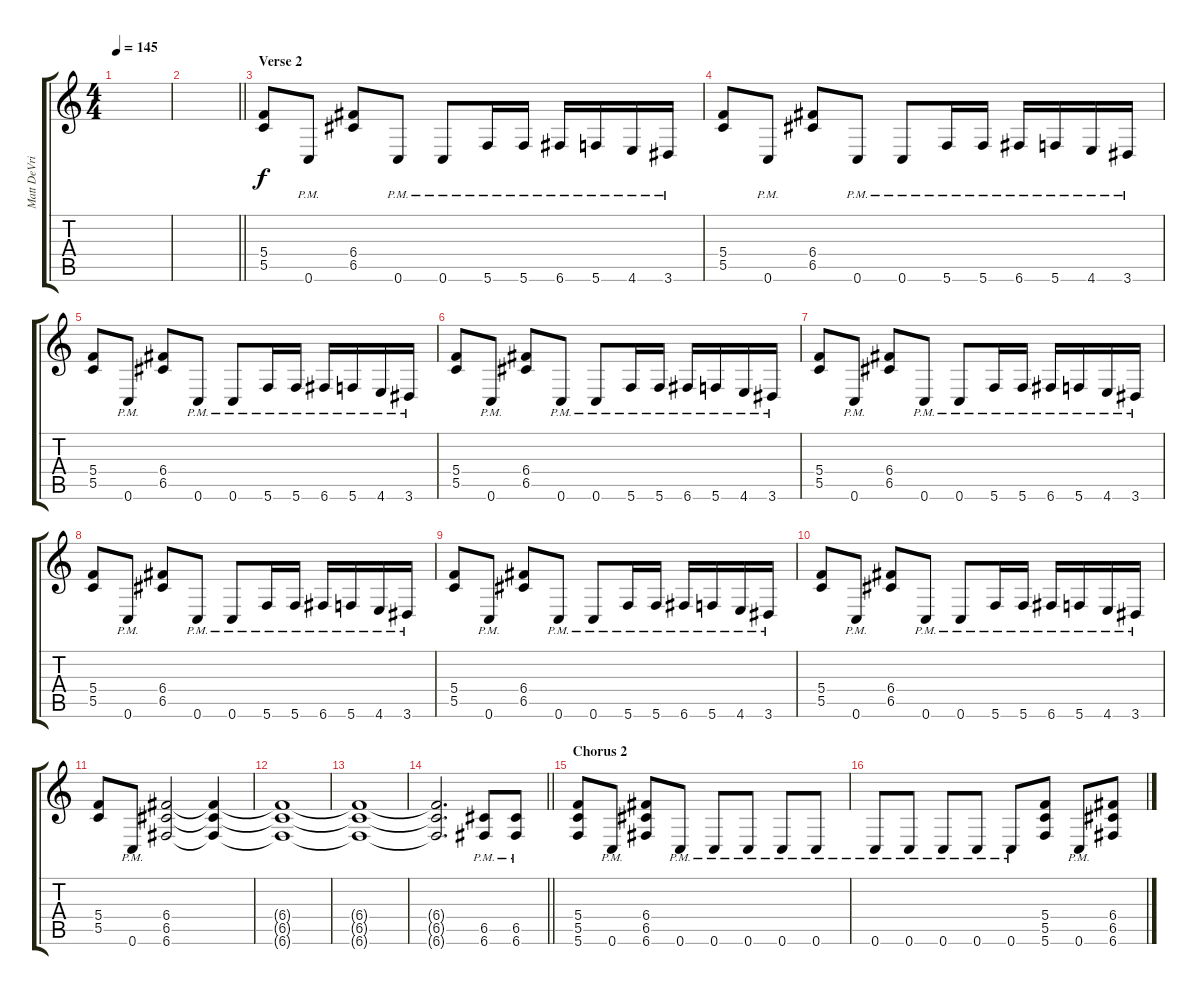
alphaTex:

\track ("Matt DeVries" "Matt DeVri") {instrument distortionguitar}
\staff {score tabs}
\tuning (D4 A3 F3 C3 G2 C2) {hide}
\ts (4 4)
\tempo 145
\clef g2
\ks c
|
\barLineRight lightlight
|
\section ("" "Verse 2")
(5.4 5.5).8 0.6{pm}.8 (6.4 6.5).8 0.6{pm}.8 0.6{pm}.8 5.6{pm}.16 5.6{pm}.16 6.6{pm}.16 5.6{pm}.16 4.6{pm}.16 3.6{pm}.16 |
(5.4 5.5).8 0.6{pm}.8 (6.4 6.5).8 0.6{pm}.8 0.6{pm}.8 5.6{pm}.16 5.6{pm}.16 6.6{pm}.16 5.6{pm}.16 4.6{pm}.16 3.6{pm}.16 |
(5.4 5.5).8 0.6{pm}.8 (6.4 6.5).8 0.6{pm}.8 0.6{pm}.8 5.6{pm}.16 5.6{pm}.16 6.6{pm}.16 5.6{pm}.16 4.6{pm}.16 3.6{pm}.16 |
(5.4 5.5).8 0.6{pm}.8 (6.4 6.5).8 0.6{pm}.8 0.6{pm}.8 5.6{pm}.16 5.6{pm}.16 6.6{pm}.16 5.6{pm}.16 4.6{pm}.16 3.6{pm}.16 |
(5.4 5.5).8 0.6{pm}.8 (6.4 6.5).8 0.6{pm}.8 0.6{pm}.8 5.6{pm}.16 5.6{pm}.16 6.6{pm}.16 5.6{pm}.16 4.6{pm}.16 3.6{pm}.16 |
(5.4 5.5).8 0.6{pm}.8 (6.4 6.5).8 0.6{pm}.8 0.6{pm}.8 5.6{pm}.16 5.6{pm}.16 6.6{pm}.16 5.6{pm}.16 4.6{pm}.16 3.6{pm}.16 |
(5.4 5.5).8 0.6{pm}.8 (6.4 6.5).8 0.6{pm}.8 0.6{pm}.8 5.6{pm}.16 5.6{pm}.16 6.6{pm}.16 5.6{pm}.16 4.6{pm}.16 3.6{pm}.16 |
(5.4 5.5).8 0.6{pm}.8 (6.4 6.5).8 0.6{pm}.8 0.6{pm}.8 5.6{pm}.16 5.6{pm}.16 6.6{pm}.16 5.6{pm}.16 4.6{pm}.16 3.6{pm}.16 |
(5.4 5.5).8 0.6{pm}.8 (6.4 6.5 6.6).2 (6.4{t} 6.5{t} 6.6{t}).4 |
(6.4{t} 6.5{t} 6.6{t}).1 |
(6.4{t} 6.5{t} 6.6{t}).1 |
\barLineRight lightlight
(6.4{t} 6.5{t} 6.6{t}).2{d} (6.5{pm} 6.6{pm}).8 (6.5{pm} 6.6{pm}).8 |
\section ("" "Chorus 2")
(5.4 5.5 5.6).8 0.6{pm}.8 (6.4 6.5 6.6).8 0.6{pm}.8 0.6{pm}.8 0.6{pm}.8 0.6{pm}.8 0.6{pm}.8 |
0.6{pm}.8 0.6{pm}.8 0.6{pm}.8 0.6{pm}.8 0.6{pm}.8 (5.4 5.5 5.6).8 0.6{pm}.8 (6.4 6.5 6.6).8
